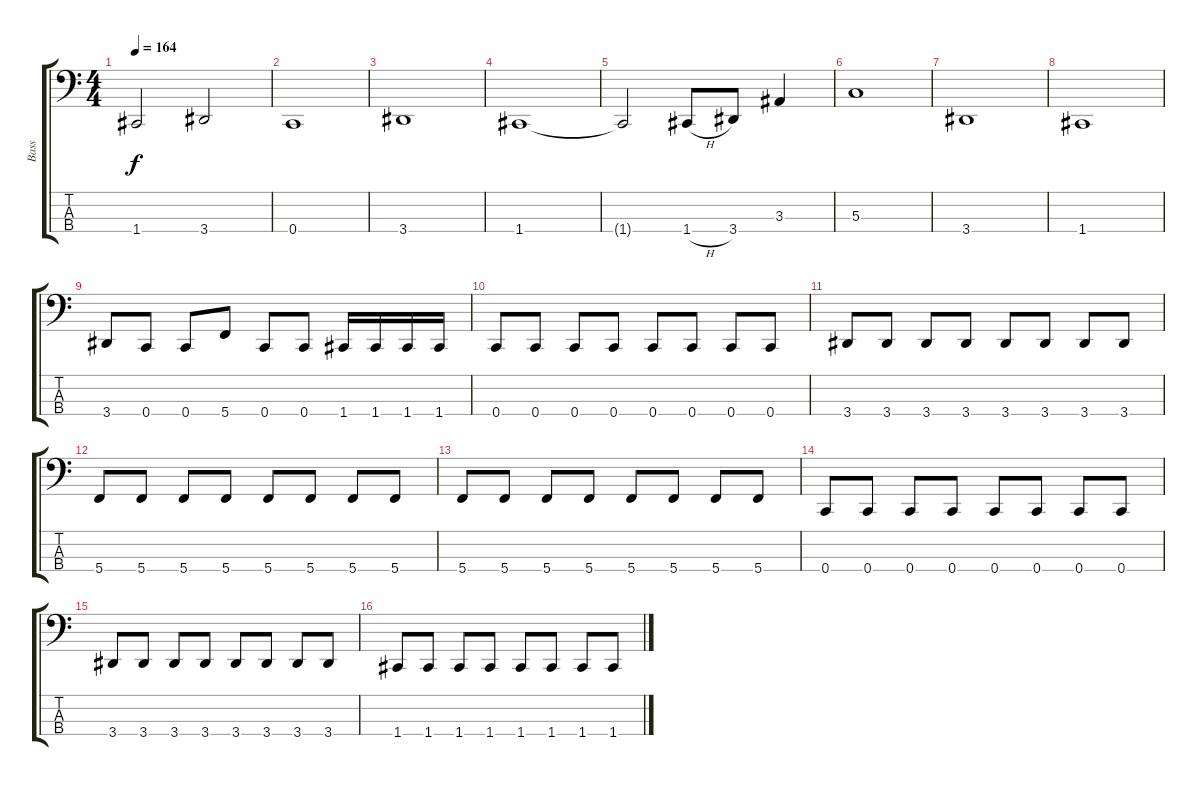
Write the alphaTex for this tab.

\track ("Bass" "Bass") {instrument electricbasspick}
\staff {score tabs}
\tuning (F2 C2 G1 C1) {hide}
\ts (4 4)
\tempo 164
\clef f4
\ks c
1.4{t}.2{dy f} 3.4.2 |
0.4.1 |
3.4.1 |
1.4.1 |
1.4{t}.2 1.4{h}.8 3.4.8 3.3.4 |
5.3.1 |
3.4.1 |
1.4.1 |
3.4.8 0.4.8 0.4.8 5.4.8 0.4.8 0.4.8 1.4.16 1.4.16 1.4.16 1.4.16 |
0.4.8 0.4.8 0.4.8 0.4.8 0.4.8 0.4.8 0.4.8 0.4.8 |
3.4.8 3.4.8 3.4.8 3.4.8 3.4.8 3.4.8 3.4.8 3.4.8 |
5.4.8 5.4.8 5.4.8 5.4.8 5.4.8 5.4.8 5.4.8 5.4.8 |
5.4.8 5.4.8 5.4.8 5.4.8 5.4.8 5.4.8 5.4.8 5.4.8 |
0.4.8 0.4.8 0.4.8 0.4.8 0.4.8 0.4.8 0.4.8 0.4.8 |
3.4.8 3.4.8 3.4.8 3.4.8 3.4.8 3.4.8 3.4.8 3.4.8 |
1.4.8 1.4.8 1.4.8 1.4.8 1.4.8 1.4.8 1.4.8 1.4.8
